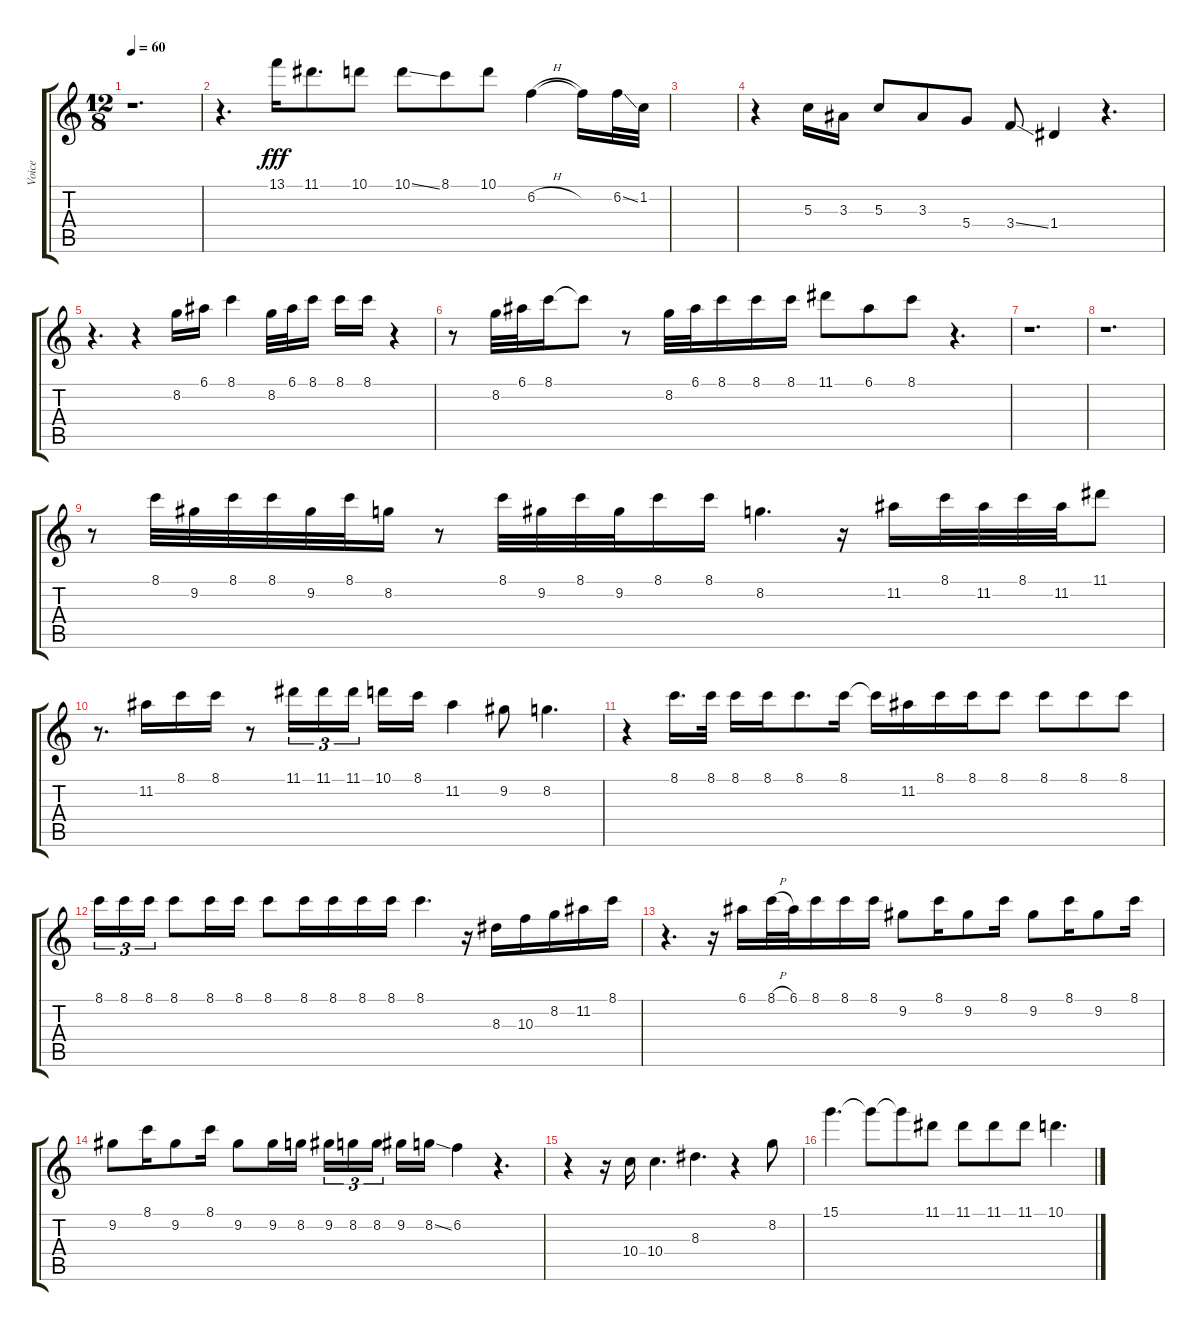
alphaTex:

\track ("Voice" "Voice") {instrument electricguitarjazz}
\staff {score tabs}
\tuning (E4 B3 G3 D3 A2 E2) {hide}
\ts (12 8)
\tempo 60
\clef g2
\ks c
r.1{d dy fff} |
r.4{d} 13.1.16 11.1.8{d} 10.1.8 10.1{ss}.8 8.1.8 10.1.8 6.2{h}.4 6.2{t}.16 6.2{ss}.32 1.2.32 |
|
r.4 5.3.16 3.3.16 5.3.8 3.3.8 5.4.8 3.4{ss}.8 1.4.4 r.4{d} |
r.4{d} r.4 8.2.16 6.1.16 8.1.4 8.2.32 6.1.32 8.1.16 8.1.16 8.1.16 r.4 |
r.8 8.2.32 6.1.32 8.1.16 8.1{t}.8 r.8 8.2.32 6.1.32 8.1.16 8.1.16 8.1.16 11.1.8 6.1.8 8.1.8 r.4{d} |
r.1{d} |
r.1{d} |
r.8 8.1.32 9.2.32 8.1.32 8.1.32 9.2.32 8.1.32 8.2.16 r.8 8.1.32 9.2.32 8.1.32 9.2.32 8.1.16 8.1.16 8.2.4{d} r.16 11.2.16 8.1.32 11.2.32 8.1.32 11.2.32 11.1.8 |
r.8{d} 11.2.16 8.1.16 8.1.16 r.8 11.1.16{tu (3 2)} 11.1.16{tu (3 2)} 11.1.16{tu (3 2)} 10.1.16 8.1.16 11.2.4 9.2.8 8.2.4{d} |
r.4 8.1.16{d} 8.1.32 8.1.16 8.1.16 8.1.8{d} 8.1.16 8.1{t}.16 11.2.16 8.1.16 8.1.16 8.1.8 8.1.8 8.1.8 8.1.8 |
8.1.16{tu (3 2)} 8.1.16{tu (3 2)} 8.1.16{tu (3 2)} 8.1.8 8.1.16 8.1.16 8.1.8 8.1.16 8.1.16 8.1.16 8.1.16 8.1.4{d} r.16 8.3.16 10.3.16 8.2.16 11.2.16 8.1.16 |
r.4{d} r.16 6.1.16 8.1{h}.32 6.1.32 8.1.16 8.1.16 8.1.16 9.2.8 8.1.16 9.2.8 8.1.16 9.2.8 8.1.16 9.2.8 8.1.16 |
9.2.8 8.1.16 9.2.8 8.1.16 9.2.8 9.2.16 8.2.16 9.2.16{tu (3 2)} 8.2.16{tu (3 2)} 8.2.16{tu (3 2)} 9.2.16 8.2{ss}.16 6.2.4 r.4{d} |
r.4 r.16 10.4.16 10.4.4{d} 8.3.4{d} r.4 8.2.8 |
15.1.4{d} 15.1{t}.8 15.1{t}.8 11.1.8 11.1.8 11.1.8 11.1.8 10.1.4{d}
